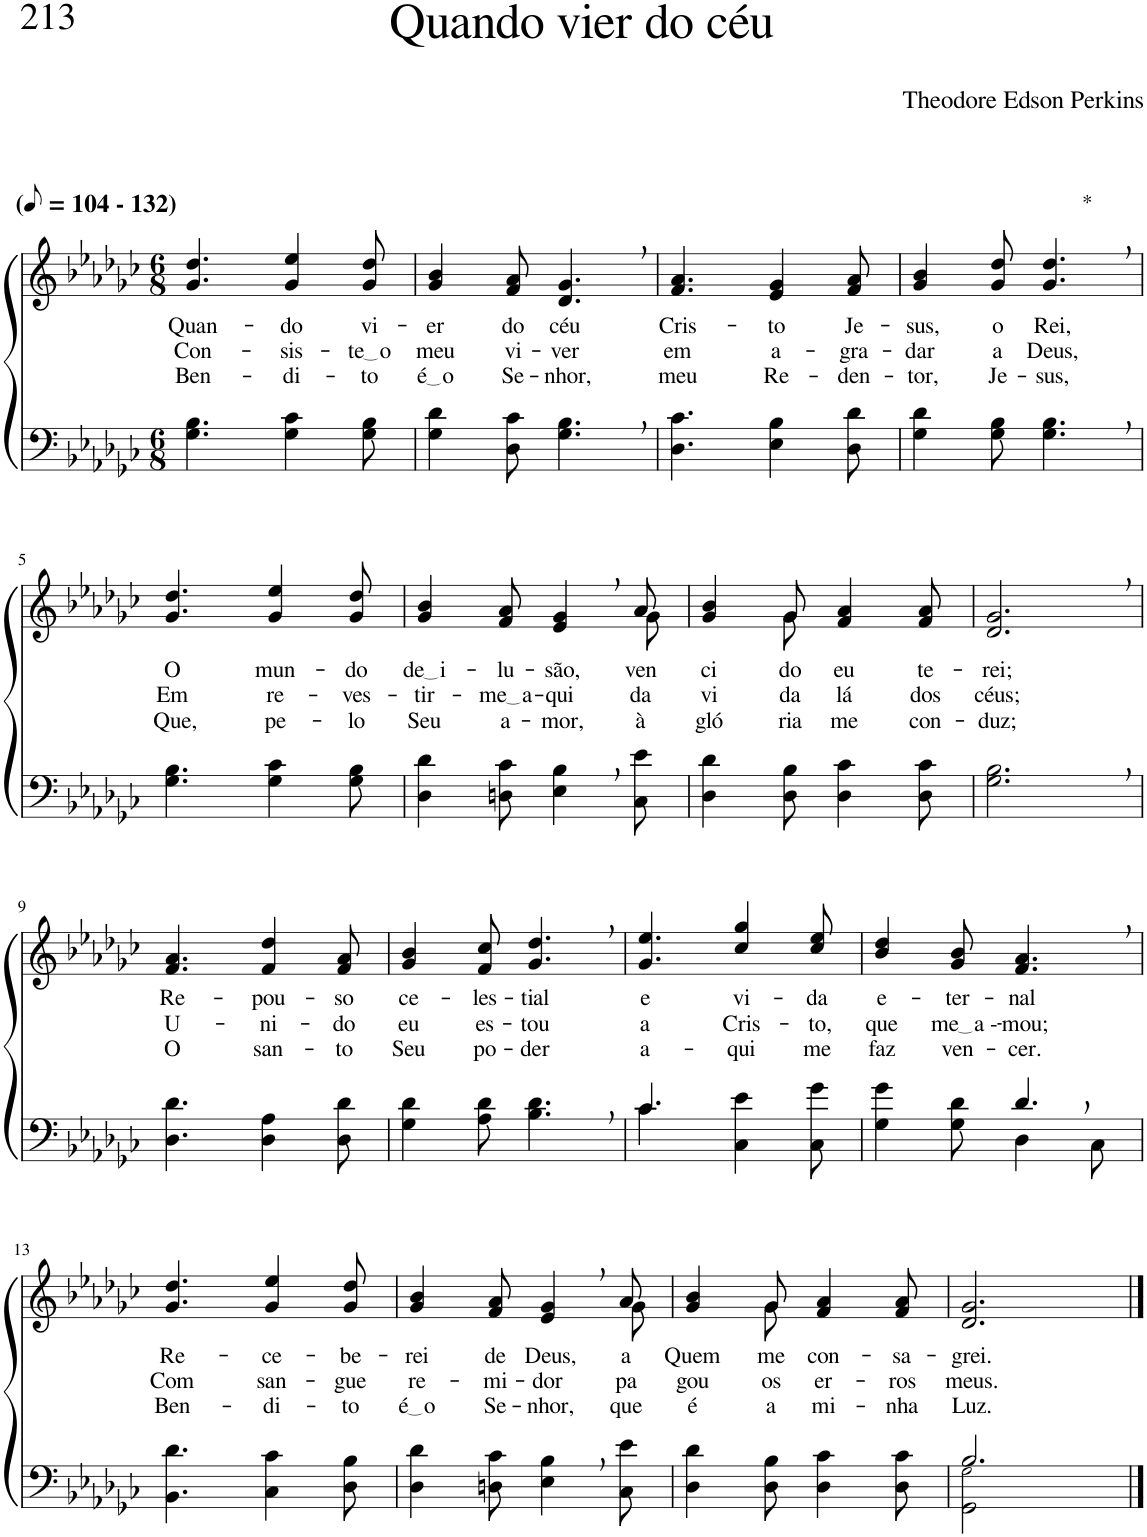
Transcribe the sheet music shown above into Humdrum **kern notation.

**kern	**kern	**text	**text	**text
*part2	*part1	*part1	*part1	*part1
*staff2	*staff1	*staff1	*staff1	*staff1
*I"Parte III e IV	*I"Parte I e II	*	*	*
*clefF4	*clefG2	*	*	*
*Trd2c3	*Trd2c3	*	*	*
*k[b-e-a-d-g-c-]	*k[b-e-a-d-g-c-]	*	*	*
*M6/8	*M6/8	*	*	*
*MM52	*MM52	*	*	*
=1	=1	=1	=1	=1
!	!LO:TX:a:B:t=(	!	!	!
!	!LO:TX:a:B:t=- 132)	!	!	!
!	!	!LO:LY:b	!LO:LY:b	!LO:LY:b
4.G-\ 4.B-\	4.g-/ 4.dd-/	Quan-	Con-	Ben-
!	!	!LO:LY:b	!LO:LY:b	!LO:LY:b
4G-\ 4c-\	4g-/ 4ee-/	-do	-sis-	-di-
!	!	!LO:LY:b	!LO:LY:b	!LO:LY:b
8G-\ 8B-\	8g-/ 8dd-/	vi-	te o	-to
=2	=2	=2	=2	=2
!	!	!LO:LY:b	!LO:LY:b	!LO:LY:b
4G-\ 4d-\	4g-/ 4b-/	-er	meu	é o
!	!	!LO:LY:b	!LO:LY:b	!LO:LY:b
8D-\ 8c-\	8f/ 8a-/	do	vi-	Se-
!	!	!LO:LY:b	!LO:LY:b	!LO:LY:b
4.G-\, 4.B-\,	4.d-/, 4.g-/,	céu	-ver	-nhor,
=3	=3	=3	=3	=3
!	!	!LO:LY:b	!LO:LY:b	!LO:LY:b
4.D-\ 4.c-\	4.f/ 4.a-/	Cris-	em	meu
!	!	!LO:LY:b	!LO:LY:b	!LO:LY:b
4E-\ 4B-\	4e-/ 4g-/	-to	a-	Re-
!	!	!LO:LY:b	!LO:LY:b	!LO:LY:b
8D-\ 8d-\	8f/ 8a-/	Je-	-gra-	-den-
=4	=4	=4	=4	=4
!	!	!LO:LY:b	!LO:LY:b	!LO:LY:b
4G-\ 4d-\	4g-/ 4b-/	-sus,	-dar	-tor,
!	!	!LO:LY:b	!LO:LY:b	!LO:LY:b
8G-\ 8B-\	8g-/ 8dd-/	o	a	Je-
!	!LO:TX:a:t=*	!	!	!
!	!	!LO:LY:b	!LO:LY:b	!LO:LY:b
4.G-\, 4.B-\,	4.g-/, 4.dd-/,	Rei,	Deus,	-sus,
!!LO:LB:g=z
=5	=5	=5	=5	=5
!	!	!LO:LY:b	!LO:LY:b	!LO:LY:b
4.G-\ 4.B-\	4.g-/ 4.dd-/	O	Em	Que,
!	!	!LO:LY:b	!LO:LY:b	!LO:LY:b
4G-\ 4c-\	4g-/ 4ee-/	mun-	re-	pe-
!	!	!LO:LY:b	!LO:LY:b	!LO:LY:b
8G-\ 8B-\	8g-/ 8dd-/	-do	-ves-	-lo
=6	=6	=6	=6	=6
!	!	!LO:LY:b	!LO:LY:b	!LO:LY:b
*	*^	*	*	*
4D-\ 4d-\	4g-/ 4b-/	8ryy	de i	-tir-	Seu
!	!	!	!LO:LY:b	!LO:LY:b	!LO:LY:b
*	*v	*v	*	*	*
8Dn\ 8c-\	8f/ 8a-/	-lu-	me a	a-
!	!	!LO:LY:b	!LO:LY:b	!LO:LY:b
4E-\, 4B-\,	4e-/, 4g-/,	-são,	-qui	-mor,
*	*^	*	*	*
!	!	!	!LO:LY:b	!LO:LY:b	!LO:LY:b
8C-\ 8e-\	8a-/	8g-\	ven-	da	à
=7	=7	=7	=7	=7	=7
!	!	!	!LO:LY:b	!LO:LY:b	!LO:LY:b
4D-\ 4d-\	4g-/ 4b-/	4ryy	-ci-	vi-	gló-
!	!	!	!LO:LY:b	!LO:LY:b	!LO:LY:b
8D-\ 8B-\	8g-/	8g-\	-do	-da	-ria
!	!	!	!LO:LY:b	!LO:LY:b	!LO:LY:b
4D-\ 4c-\	4f/ 4a-/	4.ryy	eu	lá	me
!	!	!	!LO:LY:b	!LO:LY:b	!LO:LY:b
8D-\ 8c-\	8f/ 8a-/	.	te-	dos	con-
*	*v	*v	*	*	*
=8	=8	=8	=8	=8
!	!	!LO:LY:b	!LO:LY:b	!LO:LY:b
2.G-\, 2.B-\,	2.d-/, 2.g-/,	-rei;	céus;	-duz;
!!LO:LB:g=z
=9	=9	=9	=9	=9
!	!	!LO:LY:b	!LO:LY:b	!LO:LY:b
4.D-\ 4.d-\	4.f/ 4.a-/	Re-	U-	O
!	!	!LO:LY:b	!LO:LY:b	!LO:LY:b
4D-\ 4A-\	4f/ 4dd-/	-pou-	-ni-	san-
!	!	!LO:LY:b	!LO:LY:b	!LO:LY:b
8D-\ 8d-\	8f/ 8a-/	-so	-do	-to
=10	=10	=10	=10	=10
!	!	!LO:LY:b	!LO:LY:b	!LO:LY:b
4G-\ 4d-\	4g-/ 4b-/	ce-	eu	Seu
!	!	!LO:LY:b	!LO:LY:b	!LO:LY:b
8A-\ 8d-\	8f/ 8cc-/	-les-	es-	po-
!	!	!LO:LY:b	!LO:LY:b	!LO:LY:b
4.B-\, 4.d-\,	4.g-/, 4.dd-/,	-tial	-tou	-der
=11	=11	=11	=11	=11
*^	*	*	*	*
!	!	!	!LO:LY:b	!LO:LY:b	!LO:LY:b
4.c-/	4.c-\	4.g-/ 4.ee-/	e	a	a-
!	!	!	!LO:LY:b	!LO:LY:b	!LO:LY:b
4.ryy	4C-\ 4e-\	4cc-/ 4gg-/	vi-	Cris-	-qui
!	!	!	!LO:LY:b	!LO:LY:b	!LO:LY:b
.	8C-\ 8g-\	8cc-/ 8ee-/	-da	-to,	me
=12	=12	=12	=12	=12	=12
!	!	!	!LO:LY:b	!LO:LY:b	!LO:LY:b
4.ryy	4G-\ 4g-\	4b-/ 4dd-/	e-	que	faz
!	!	!	!LO:LY:b	!LO:LY:b	!LO:LY:b
.	8G-\ 8d-\	8g-/ 8b-/	-ter-	me a -	ven-
!	!	!	!LO:LY:b	!LO:LY:b	!LO:LY:b
4.d-,/	4D-\	4.f/, 4.a-/,	-nal	-mou;	-cer.
.	8C-\	.	.	.	.
!!LO:LB:g=z
=13	=13	=13	=13	=13	=13
!	!	!	!LO:LY:b	!LO:LY:b	!LO:LY:b
*v	*v	*	*	*	*
4.BB-\ 4.d-\	4.g-/ 4.dd-/	Re-	Com	Ben-
!	!	!LO:LY:b	!LO:LY:b	!LO:LY:b
4C-\ 4c-\	4g-/ 4ee-/	-ce-	san-	-di-
!	!	!LO:LY:b	!LO:LY:b	!LO:LY:b
8D-\ 8B-\	8g-/ 8dd-/	-be-	-gue	-to
=14	=14	=14	=14	=14
!	!	!LO:LY:b	!LO:LY:b	!LO:LY:b
*	*^	*	*	*
4D-\ 4d-\	4g-/ 4b-/	8ryy	-rei	re-	é o
!	!	!	!LO:LY:b	!LO:LY:b	!LO:LY:b
*	*v	*v	*	*	*
8Dn\ 8c-\	8f/ 8a-/	de	-mi-	Se-
!	!	!LO:LY:b	!LO:LY:b	!LO:LY:b
4E-\, 4B-\,	4e-/, 4g-/,	Deus,	-dor	-nhor,
*	*^	*	*	*
!	!	!	!LO:LY:b	!LO:LY:b	!LO:LY:b
8C-\ 8e-\	8a-/	8g-\	a	pa-	que
=15	=15	=15	=15	=15	=15
!	!	!	!LO:LY:b	!LO:LY:b	!LO:LY:b
4D-\ 4d-\	4g-/ 4b-/	4ryy	Quem	-gou	é
!	!	!	!LO:LY:b	!LO:LY:b	!LO:LY:b
8D-\ 8B-\	8g-/	8g-\	me	os	a
!	!	!	!LO:LY:b	!LO:LY:b	!LO:LY:b
4D-\ 4c-\	4f/ 4a-/	4.ryy	con-	er-	mi-
!	!	!	!LO:LY:b	!LO:LY:b	!LO:LY:b
8D-\ 8c-\	8f/ 8a-/	.	-sa-	-ros	-nha
*	*v	*v	*	*	*
=16	=16	=16	=16	=16
*^	*	*	*	*
!	!	!	!LO:LY:b	!LO:LY:b	!LO:LY:b
2.B-/	2GG-\ 2G-!\	2.d-/ 2.g-/	-grei.	meus.	Luz.
.	4ryy	.	.	.	.
*v	*v	*	*	*	*
==	==	==	==	==
*-	*-	*-	*-	*-
